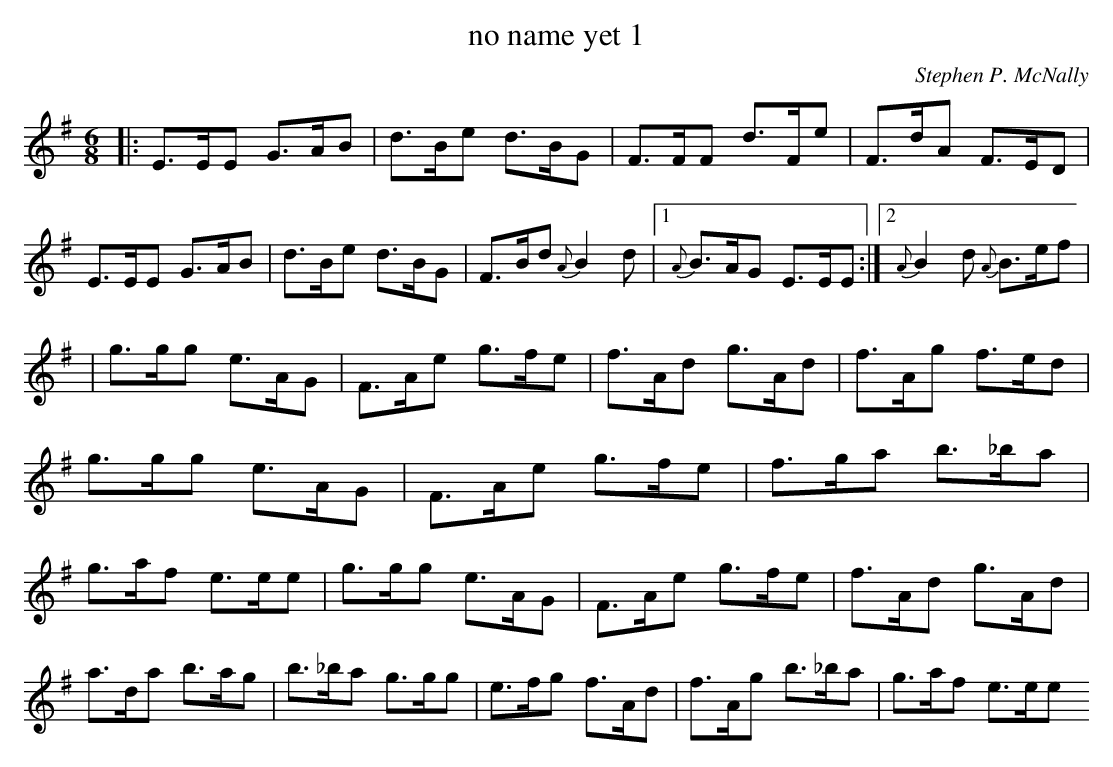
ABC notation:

X:1
T:no name yet 1
M:6/8
L:1/8
C:Stephen P. McNally
K:Em
|:E>EE G>AB|d>Be d>BG|F>FF d>Fe|F>dA F>ED|
E>EE G>AB|d>Be d>BG|F>Bd {A}B2d|1 {A}B>AG E>EE:|2{A}B2d {A}B>ef|!
|g>gg e>AG|F>Ae g>fe|f>Ad g>Ad|f>Ag f>ed|
g>gg e>AG|F>Ae g>fe|f>ga b>_ba|g>af e>ee|
g>gg e>AG|F>Ae g>fe|f>Ad g>Ad|a>da b>ag|
b>_ba g>gg|e>fg f>Ad|f>Ag b>_ba|g>af e>ee
